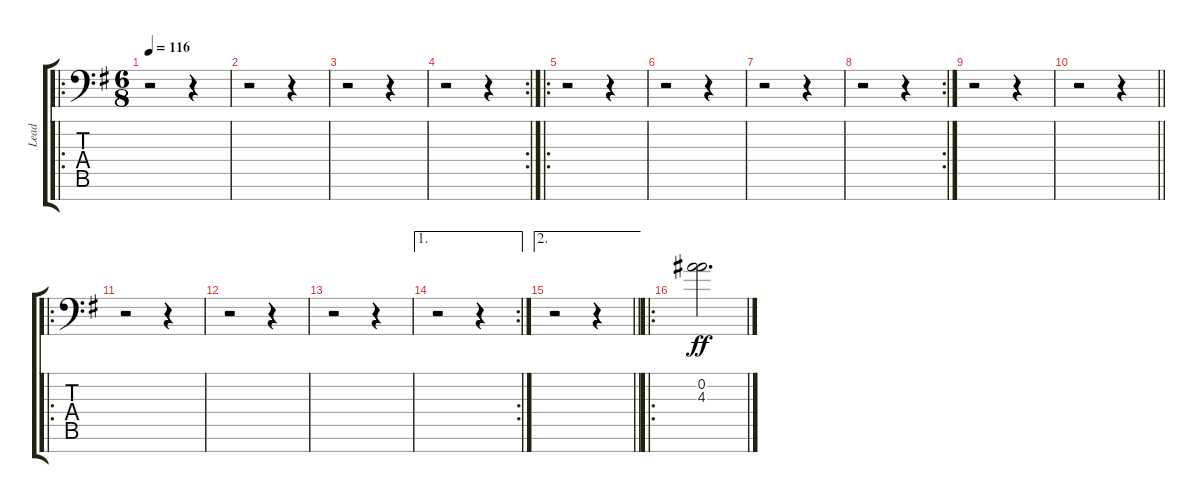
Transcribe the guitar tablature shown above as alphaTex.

\track ("Lead" "Lead") {instrument distortionguitar}
\staff {score tabs}
\tuning (Eb4 Bb3 Gb3 Db3 Ab2 Eb2 Bb1) {hide}
\ro
\ts (6 8)
\tempo 116
\clef f4
\ks g
r.2{dy ff} r.4 |
r.2 r.4 |
r.2 r.4 |
\rc 2
r.2 r.4 |
\ro
r.2 r.4 |
r.2 r.4 |
r.2 r.4 |
\rc 2
r.2 r.4 |
r.2 r.4 |
\barLineRight lightlight
r.2 r.4 |
\ro
r.2 r.4 |
r.2 r.4 |
r.2 r.4 |
\ae 1
\rc 2
r.2 r.4 |
\ae 2
\barLineRight lightlight
r.2 r.4 |
\ro
(0.2 4.3).2{d}
